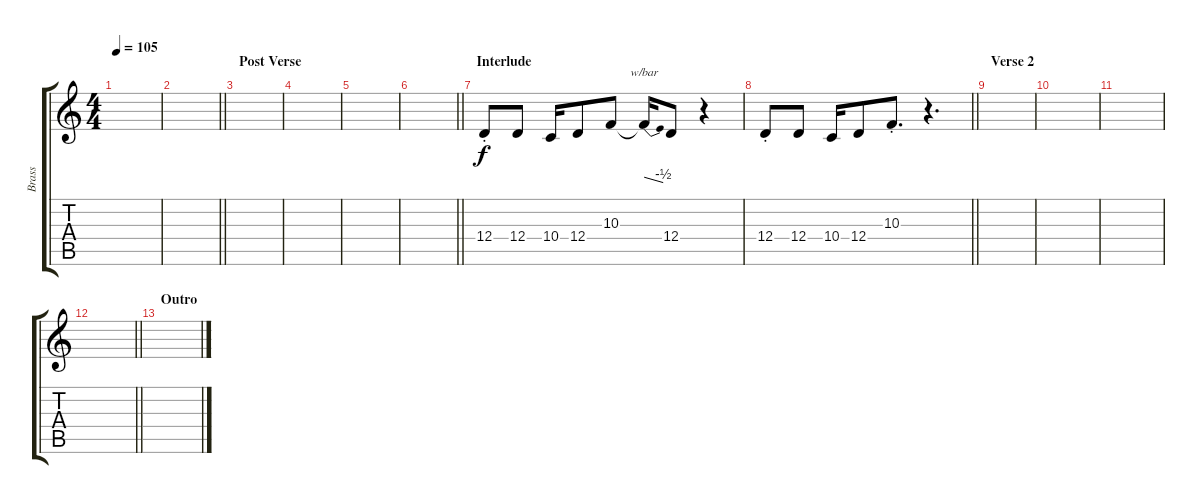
\track ("Brass" "Brass") {instrument trumpet}
\staff {score tabs}
\tuning (E4 B3 G3 D3 A2 E2) {hide}
\ts (4 4)
\tempo 105
\clef g2
\ks c
|
\barLineRight lightlight
|
\section ("" "Post Verse")
|
|
|
\barLineRight lightlight
|
\section ("" "Interlude")
12.4{st}.8 12.4.8 10.4.16 12.4.8 10.3.8 10.3{t}.16{tbe (dive default 0 0 60 -2)} 12.4.8 r.4 |
\barLineRight lightlight
12.4{st}.8 12.4.8 10.4.16 12.4.8 10.3{st}.8{d} r.4{d} |
\section ("" "Verse 2")
|
|
|
\barLineRight lightlight
|
\section ("" "Outro")
